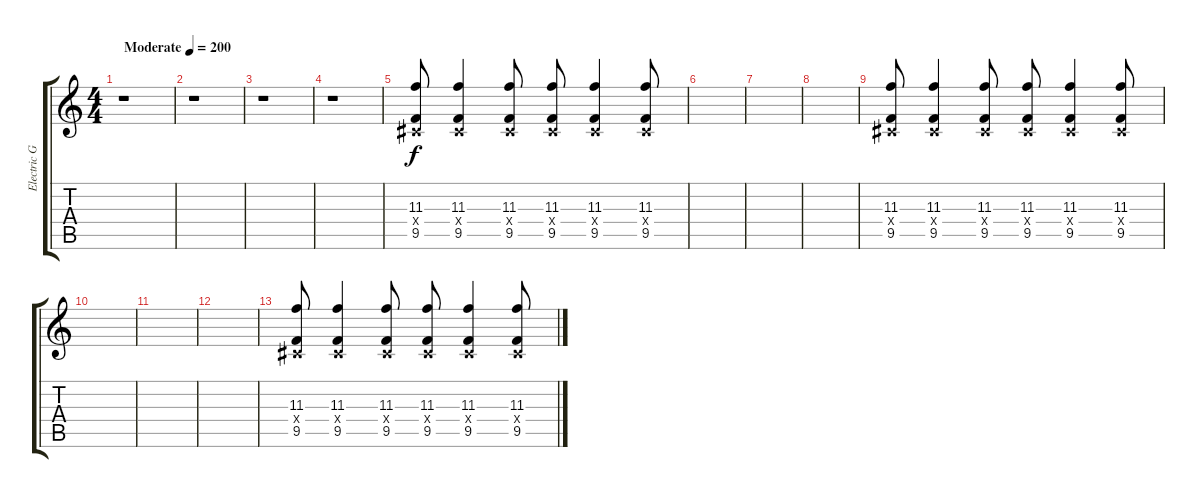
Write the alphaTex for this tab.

\track ("Electric Guitar" "Electric G") {instrument distortionguitar}
\staff {score tabs}
\tuning (Eb4 Bb3 Gb3 Db3 Ab2 Db2) {hide}
\ts (4 4)
\tempo (200 "Moderate")
\clef g2
\ks c
r.1{dy f instrument distortionguitar} |
r.1 |
r.1 |
r.1 |
(11.3 0.4{x} 9.5).8 (11.3 0.4{x} 9.5).4 (11.3 0.4{x} 9.5).8 (11.3 0.4{x} 9.5).8 (11.3 0.4{x} 9.5).4 (11.3 0.4{x} 9.5).8 |
|
|
|
(11.3 0.4{x} 9.5).8 (11.3 0.4{x} 9.5).4 (11.3 0.4{x} 9.5).8 (11.3 0.4{x} 9.5).8 (11.3 0.4{x} 9.5).4 (11.3 0.4{x} 9.5).8 |
|
|
|
(11.3 0.4{x} 9.5).8 (11.3 0.4{x} 9.5).4 (11.3 0.4{x} 9.5).8 (11.3 0.4{x} 9.5).8 (11.3 0.4{x} 9.5).4 (11.3 0.4{x} 9.5).8
